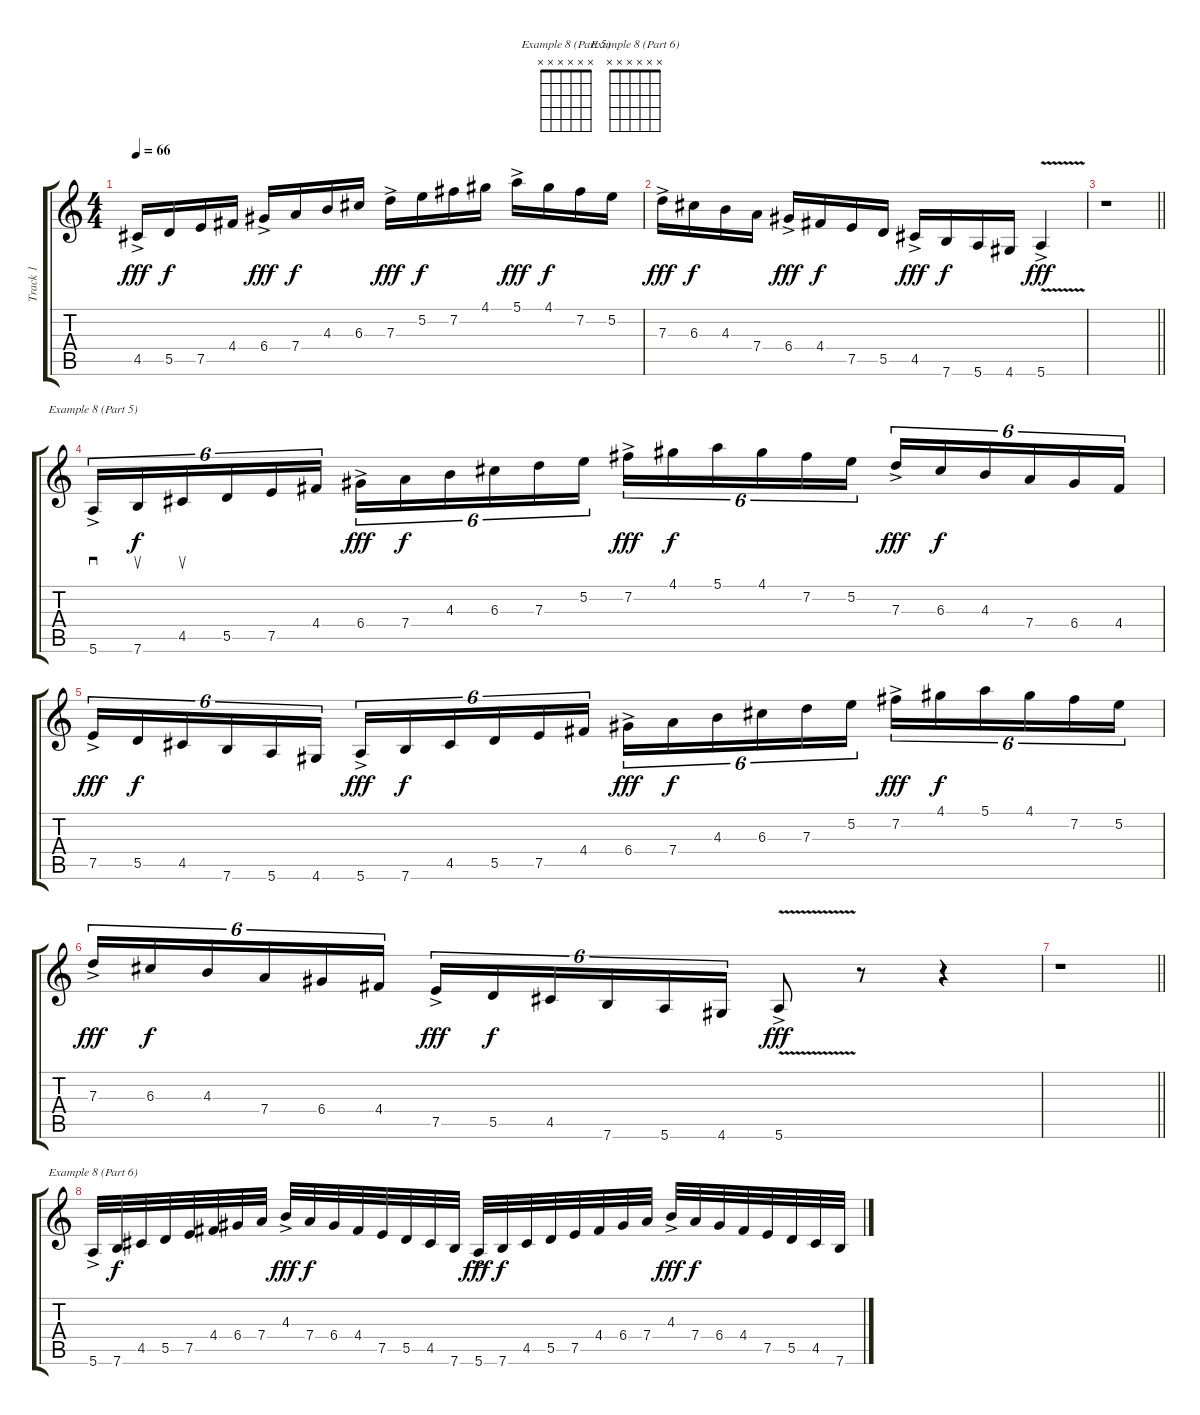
\track ("Track 1" "Track 1") {instrument distortionguitar}
\staff {score tabs}
\tuning (E4 B3 G3 D3 A2 E2) {hide}
\chord ("Example 8 (Part 5)" x x x x x x)
\chord ("Example 8 (Part 6)" x x x x x x)
\ts (4 4)
\tempo 66
\clef g2
\ks c
4.5{ac}.16{dy fff} 5.5.16{dy f} 7.5.16 4.4.16 6.4{ac}.16{dy fff} 7.4.16{dy f} 4.3.16 6.3.16 7.3{ac}.16{dy fff} 5.2.16{dy f} 7.2.16 4.1.16 5.1{ac}.16{dy fff} 4.1.16{dy f} 7.2.16 5.2.16 |
7.3{ac}.16{dy fff} 6.3.16{dy f} 4.3.16 7.4.16 6.4{ac}.16{dy fff} 4.4.16{dy f} 7.5.16 5.5.16 4.5{ac}.16{dy fff} 7.6.16{dy f} 5.6.16 4.6.16 5.6{v ac}.4{dy fff} |
\barLineRight lightlight
r.1 |
5.6{ac}.16{sd tu (6 4) ch "Example 8 (Part 5)"} 7.6.16{su tu (6 4) dy f} 4.5.16{su tu (6 4)} 5.5.16{tu (6 4)} 7.5.16{tu (6 4)} 4.4.16{tu (6 4)} 6.4{ac}.16{tu (6 4) dy fff} 7.4.16{tu (6 4) dy f} 4.3.16{tu (6 4)} 6.3.16{tu (6 4)} 7.3.16{tu (6 4)} 5.2.16{tu (6 4)} 7.2{ac}.16{tu (6 4) dy fff} 4.1.16{tu (6 4) dy f} 5.1.16{tu (6 4)} 4.1.16{tu (6 4)} 7.2.16{tu (6 4)} 5.2.16{tu (6 4)} 7.3{ac}.16{tu (6 4) dy fff} 6.3.16{tu (6 4) dy f} 4.3.16{tu (6 4)} 7.4.16{tu (6 4)} 6.4.16{tu (6 4)} 4.4.16{tu (6 4)} |
7.5{ac}.16{tu (6 4) dy fff} 5.5.16{tu (6 4) dy f} 4.5.16{tu (6 4)} 7.6.16{tu (6 4)} 5.6.16{tu (6 4)} 4.6.16{tu (6 4)} 5.6{ac}.16{tu (6 4) dy fff} 7.6.16{tu (6 4) dy f} 4.5.16{tu (6 4)} 5.5.16{tu (6 4)} 7.5.16{tu (6 4)} 4.4.16{tu (6 4)} 6.4{ac}.16{tu (6 4) dy fff} 7.4.16{tu (6 4) dy f} 4.3.16{tu (6 4)} 6.3.16{tu (6 4)} 7.3.16{tu (6 4)} 5.2.16{tu (6 4)} 7.2{ac}.16{tu (6 4) dy fff} 4.1.16{tu (6 4) dy f} 5.1.16{tu (6 4)} 4.1.16{tu (6 4)} 7.2.16{tu (6 4)} 5.2.16{tu (6 4)} |
7.3{ac}.16{tu (6 4) dy fff} 6.3.16{tu (6 4) dy f} 4.3.16{tu (6 4)} 7.4.16{tu (6 4)} 6.4.16{tu (6 4)} 4.4.16{tu (6 4)} 7.5{ac}.16{tu (6 4) dy fff} 5.5.16{tu (6 4) dy f} 4.5.16{tu (6 4)} 7.6.16{tu (6 4)} 5.6.16{tu (6 4)} 4.6.16{tu (6 4)} 5.6{v ac}.8{dy fff} r.8 r.4 |
\barLineRight lightlight
r.1 |
5.6{ac}.32{ch "Example 8 (Part 6)"} 7.6.32{dy f} 4.5.32 5.5.32 7.5.32 4.4.32 6.4.32 7.4.32 4.3{ac}.32{dy fff} 7.4.32{dy f} 6.4.32 4.4.32 7.5.32 5.5.32 4.5.32 7.6.32 5.6{ac}.32{dy fff} 7.6.32{dy f} 4.5.32 5.5.32 7.5.32 4.4.32 6.4.32 7.4.32 4.3{ac}.32{dy fff} 7.4.32{dy f} 6.4.32 4.4.32 7.5.32 5.5.32 4.5.32 7.6.32
